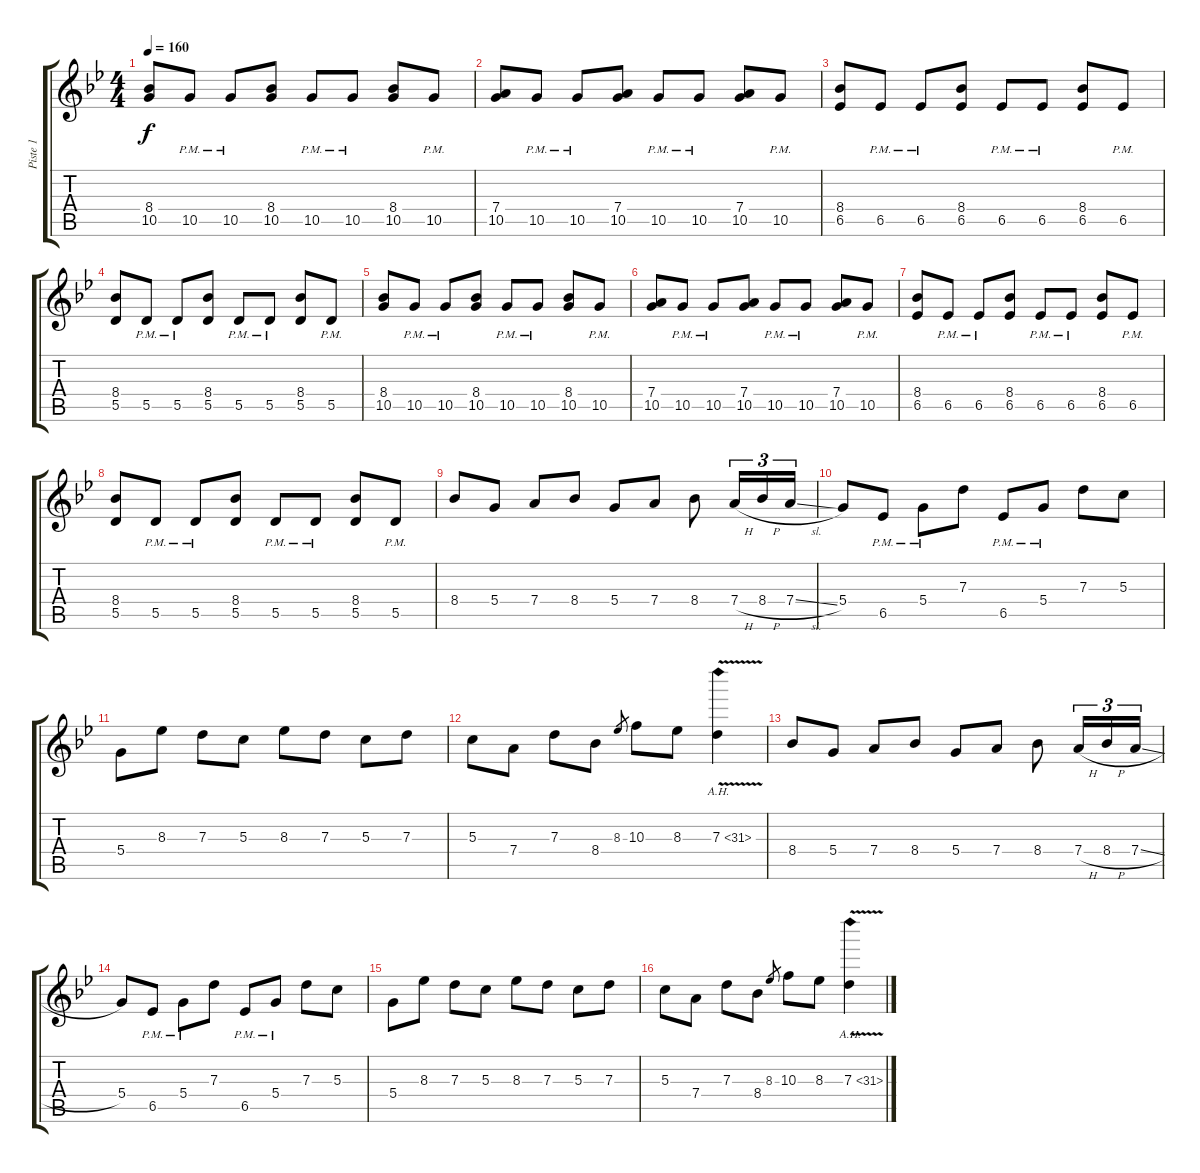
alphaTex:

\track ("Piste 1" "Piste 1") {instrument distortionguitar}
\staff {score tabs}
\tuning (E4 B3 G3 D3 A2 D2) {hide}
\ts (4 4)
\tempo 160
\clef g2
\ks bb
(8.4 10.5).8{dy f} 10.5{pm}.8 10.5{pm}.8 (8.4 10.5).8 10.5{pm}.8 10.5{pm}.8 (8.4 10.5).8 10.5{pm}.8 |
(7.4 10.5).8 10.5{pm}.8 10.5{pm}.8 (7.4 10.5).8 10.5{pm}.8 10.5{pm}.8 (7.4 10.5).8 10.5{pm}.8 |
(8.4 6.5).8 6.5{pm}.8 6.5{pm}.8 (8.4 6.5).8 6.5{pm}.8 6.5{pm}.8 (8.4 6.5).8 6.5{pm}.8 |
(8.4 5.5).8 5.5{pm}.8 5.5{pm}.8 (8.4 5.5).8 5.5{pm}.8 5.5{pm}.8 (8.4 5.5).8 5.5{pm}.8 |
(8.4 10.5).8 10.5{pm}.8 10.5{pm}.8 (8.4 10.5).8 10.5{pm}.8 10.5{pm}.8 (8.4 10.5).8 10.5{pm}.8 |
(7.4 10.5).8 10.5{pm}.8 10.5{pm}.8 (7.4 10.5).8 10.5{pm}.8 10.5{pm}.8 (7.4 10.5).8 10.5{pm}.8 |
(8.4 6.5).8 6.5{pm}.8 6.5{pm}.8 (8.4 6.5).8 6.5{pm}.8 6.5{pm}.8 (8.4 6.5).8 6.5{pm}.8 |
(8.4 5.5).8 5.5{pm}.8 5.5{pm}.8 (8.4 5.5).8 5.5{pm}.8 5.5{pm}.8 (8.4 5.5).8 5.5{pm}.8 |
8.4.8 5.4.8 7.4.8 8.4.8 5.4.8 7.4.8 8.4.8 7.4{h}.16{tu (3 2)} 8.4{h}.16{tu (3 2)} 7.4{sl}.16{tu (3 2)} |
5.4.8 6.5{pm}.8 5.4{pm}.8 7.3.8 6.5{pm}.8 5.4{pm}.8 7.3.8 5.3.8 |
5.4.8 8.3.8 7.3.8 5.3.8 8.3.8 7.3.8 5.3.8 7.3.8 |
5.3.8 7.4.8 7.3.8 8.4.8 8.3.8{gr} 10.3.8 8.3.8 7.3{ah 24 v}.4 |
8.4.8 5.4.8 7.4.8 8.4.8 5.4.8 7.4.8 8.4.8 7.4{h}.16{tu (3 2)} 8.4{h}.16{tu (3 2)} 7.4{sl}.16{tu (3 2)} |
5.4.8 6.5{pm}.8 5.4{pm}.8 7.3.8 6.5{pm}.8 5.4{pm}.8 7.3.8 5.3.8 |
5.4.8 8.3.8 7.3.8 5.3.8 8.3.8 7.3.8 5.3.8 7.3.8 |
5.3.8 7.4.8 7.3.8 8.4.8 8.3.8{gr} 10.3.8 8.3.8 7.3{ah 24 v}.4
